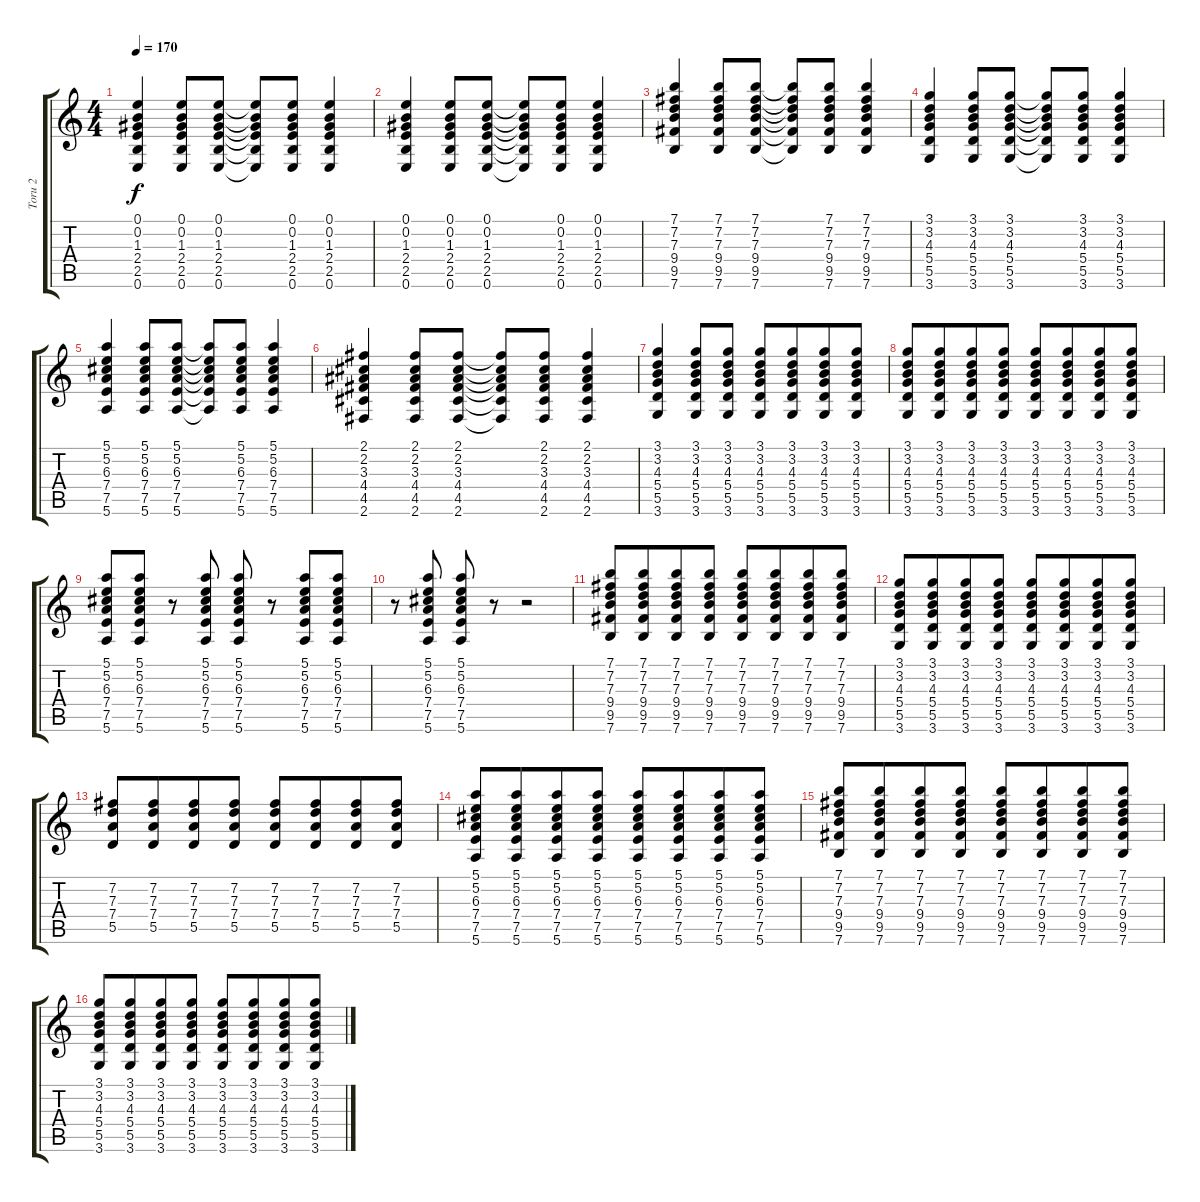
\track ("Toru 2" "Toru 2") {instrument overdrivenguitar}
\staff {score tabs}
\tuning (E4 B3 G3 D3 A2 E2) {hide}
\ts (4 4)
\tempo 170
\clef g2
\ks c
(0.1 0.2 1.3 2.4 2.5 0.6).4{dy f} (0.1 0.2 1.3 2.4 2.5 0.6).8 (0.1 0.2 1.3 2.4 2.5 0.6).8 (0.1{t} 0.2{t} 1.3{t} 2.4{t} 2.5{t} 0.6{t}).8 (0.1 0.2 1.3 2.4 2.5 0.6).8 (0.1 0.2 1.3 2.4 2.5 0.6).4 |
(0.1 0.2 1.3 2.4 2.5 0.6).4 (0.1 0.2 1.3 2.4 2.5 0.6).8 (0.1 0.2 1.3 2.4 2.5 0.6).8 (0.1{t} 0.2{t} 1.3{t} 2.4{t} 2.5{t} 0.6{t}).8 (0.1 0.2 1.3 2.4 2.5 0.6).8 (0.1 0.2 1.3 2.4 2.5 0.6).4 |
(7.1 7.2 7.3 9.4 9.5 7.6).4{beam Up} (7.1 7.2 7.3 9.4 9.5 7.6).8{beam Up} (7.1 7.2 7.3 9.4 9.5 7.6).8{beam Up} (7.1{t} 7.2{t} 7.3{t} 9.4{t} 9.5{t} 7.6{t}).8{beam Up} (7.1 7.2 7.3 9.4 9.5 7.6).8{beam Up} (7.1 7.2 7.3 9.4 9.5 7.6).4{beam Up} |
(3.1 3.2 4.3 5.4 5.5 3.6).4 (3.1 3.2 4.3 5.4 5.5 3.6).8 (3.1 3.2 4.3 5.4 5.5 3.6).8 (3.1{t} 3.2{t} 4.3{t} 5.4{t} 5.5{t} 3.6{t}).8 (3.1 3.2 4.3 5.4 5.5 3.6).8 (3.1 3.2 4.3 5.4 5.5 3.6).4 |
(5.1 5.2 6.3 7.4 7.5 5.6).4 (5.1 5.2 6.3 7.4 7.5 5.6).8 (5.1 5.2 6.3 7.4 7.5 5.6).8 (5.1{t} 5.2{t} 6.3{t} 7.4{t} 7.5{t} 5.6{t}).8 (5.1 5.2 6.3 7.4 7.5 5.6).8 (5.1 5.2 6.3 7.4 7.5 5.6).4 |
(2.1 2.2 3.3 4.4 4.5 2.6).4 (2.1 2.2 3.3 4.4 4.5 2.6).8 (2.1 2.2 3.3 4.4 4.5 2.6).8 (2.1{t} 2.2{t} 3.3{t} 4.4{t} 4.5{t} 2.6{t}).8 (2.1 2.2 3.3 4.4 4.5 2.6).8 (2.1 2.2 3.3 4.4 4.5 2.6).4 |
(3.1 3.2 4.3 5.4 5.5 3.6).4 (3.1 3.2 4.3 5.4 5.5 3.6).8 (3.1 3.2 4.3 5.4 5.5 3.6).8 (3.1 3.2 4.3 5.4 5.5 3.6).8 (3.1 3.2 4.3 5.4 5.5 3.6).8{beam merge} (3.1 3.2 4.3 5.4 5.5 3.6).8 (3.1 3.2 4.3 5.4 5.5 3.6).8 |
(3.1 3.2 4.3 5.4 5.5 3.6).8 (3.1 3.2 4.3 5.4 5.5 3.6).8{beam merge} (3.1 3.2 4.3 5.4 5.5 3.6).8 (3.1 3.2 4.3 5.4 5.5 3.6).8 (3.1 3.2 4.3 5.4 5.5 3.6).8 (3.1 3.2 4.3 5.4 5.5 3.6).8{beam merge} (3.1 3.2 4.3 5.4 5.5 3.6).8 (3.1 3.2 4.3 5.4 5.5 3.6).8 |
(5.1 5.2 6.3 7.4 7.5 5.6).8 (5.1 5.2 6.3 7.4 7.5 5.6).8 r.8 (5.1 5.2 6.3 7.4 7.5 5.6).8 (5.1 5.2 6.3 7.4 7.5 5.6).8 r.8 (5.1 5.2 6.3 7.4 7.5 5.6).8 (5.1 5.2 6.3 7.4 7.5 5.6).8 |
r.8 (5.1 5.2 6.3 7.4 7.5 5.6).8 (5.1 5.2 6.3 7.4 7.5 5.6).8 r.8 r.2 |
(7.1 7.2 7.3 9.4 9.5 7.6).8{beam Up} (7.1 7.2 7.3 9.4 9.5 7.6).8{beam Up beam merge} (7.1 7.2 7.3 9.4 9.5 7.6).8{beam Up} (7.1 7.2 7.3 9.4 9.5 7.6).8{beam Up} (7.1 7.2 7.3 9.4 9.5 7.6).8{beam Up} (7.1 7.2 7.3 9.4 9.5 7.6).8{beam Up beam merge} (7.1 7.2 7.3 9.4 9.5 7.6).8{beam Up} (7.1 7.2 7.3 9.4 9.5 7.6).8{beam Up} |
(3.1 3.2 4.3 5.4 5.5 3.6).8 (3.1 3.2 4.3 5.4 5.5 3.6).8{beam merge} (3.1 3.2 4.3 5.4 5.5 3.6).8 (3.1 3.2 4.3 5.4 5.5 3.6).8 (3.1 3.2 4.3 5.4 5.5 3.6).8 (3.1 3.2 4.3 5.4 5.5 3.6).8{beam merge} (3.1 3.2 4.3 5.4 5.5 3.6).8 (3.1 3.2 4.3 5.4 5.5 3.6).8 |
(7.2 7.3 7.4 5.5).8{beam Up} (7.2 7.3 7.4 5.5).8{beam Up beam merge} (7.2 7.3 7.4 5.5).8{beam Up} (7.2 7.3 7.4 5.5).8{beam Up} (7.2 7.3 7.4 5.5).8{beam Up} (7.2 7.3 7.4 5.5).8{beam Up beam merge} (7.2 7.3 7.4 5.5).8{beam Up} (7.2 7.3 7.4 5.5).8{beam Up} |
(5.1 5.2 6.3 7.4 7.5 5.6).8 (5.1 5.2 6.3 7.4 7.5 5.6).8{beam merge} (5.1 5.2 6.3 7.4 7.5 5.6).8 (5.1 5.2 6.3 7.4 7.5 5.6).8 (5.1 5.2 6.3 7.4 7.5 5.6).8 (5.1 5.2 6.3 7.4 7.5 5.6).8{beam merge} (5.1 5.2 6.3 7.4 7.5 5.6).8 (5.1 5.2 6.3 7.4 7.5 5.6).8 |
(7.1 7.2 7.3 9.4 9.5 7.6).8{beam Up} (7.1 7.2 7.3 9.4 9.5 7.6).8{beam Up beam merge} (7.1 7.2 7.3 9.4 9.5 7.6).8{beam Up} (7.1 7.2 7.3 9.4 9.5 7.6).8{beam Up} (7.1 7.2 7.3 9.4 9.5 7.6).8{beam Up} (7.1 7.2 7.3 9.4 9.5 7.6).8{beam Up beam merge} (7.1 7.2 7.3 9.4 9.5 7.6).8{beam Up} (7.1 7.2 7.3 9.4 9.5 7.6).8{beam Up} |
(3.1 3.2 4.3 5.4 5.5 3.6).8 (3.1 3.2 4.3 5.4 5.5 3.6).8{beam merge} (3.1 3.2 4.3 5.4 5.5 3.6).8 (3.1 3.2 4.3 5.4 5.5 3.6).8 (3.1 3.2 4.3 5.4 5.5 3.6).8 (3.1 3.2 4.3 5.4 5.5 3.6).8{beam merge} (3.1 3.2 4.3 5.4 5.5 3.6).8 (3.1 3.2 4.3 5.4 5.5 3.6).8
